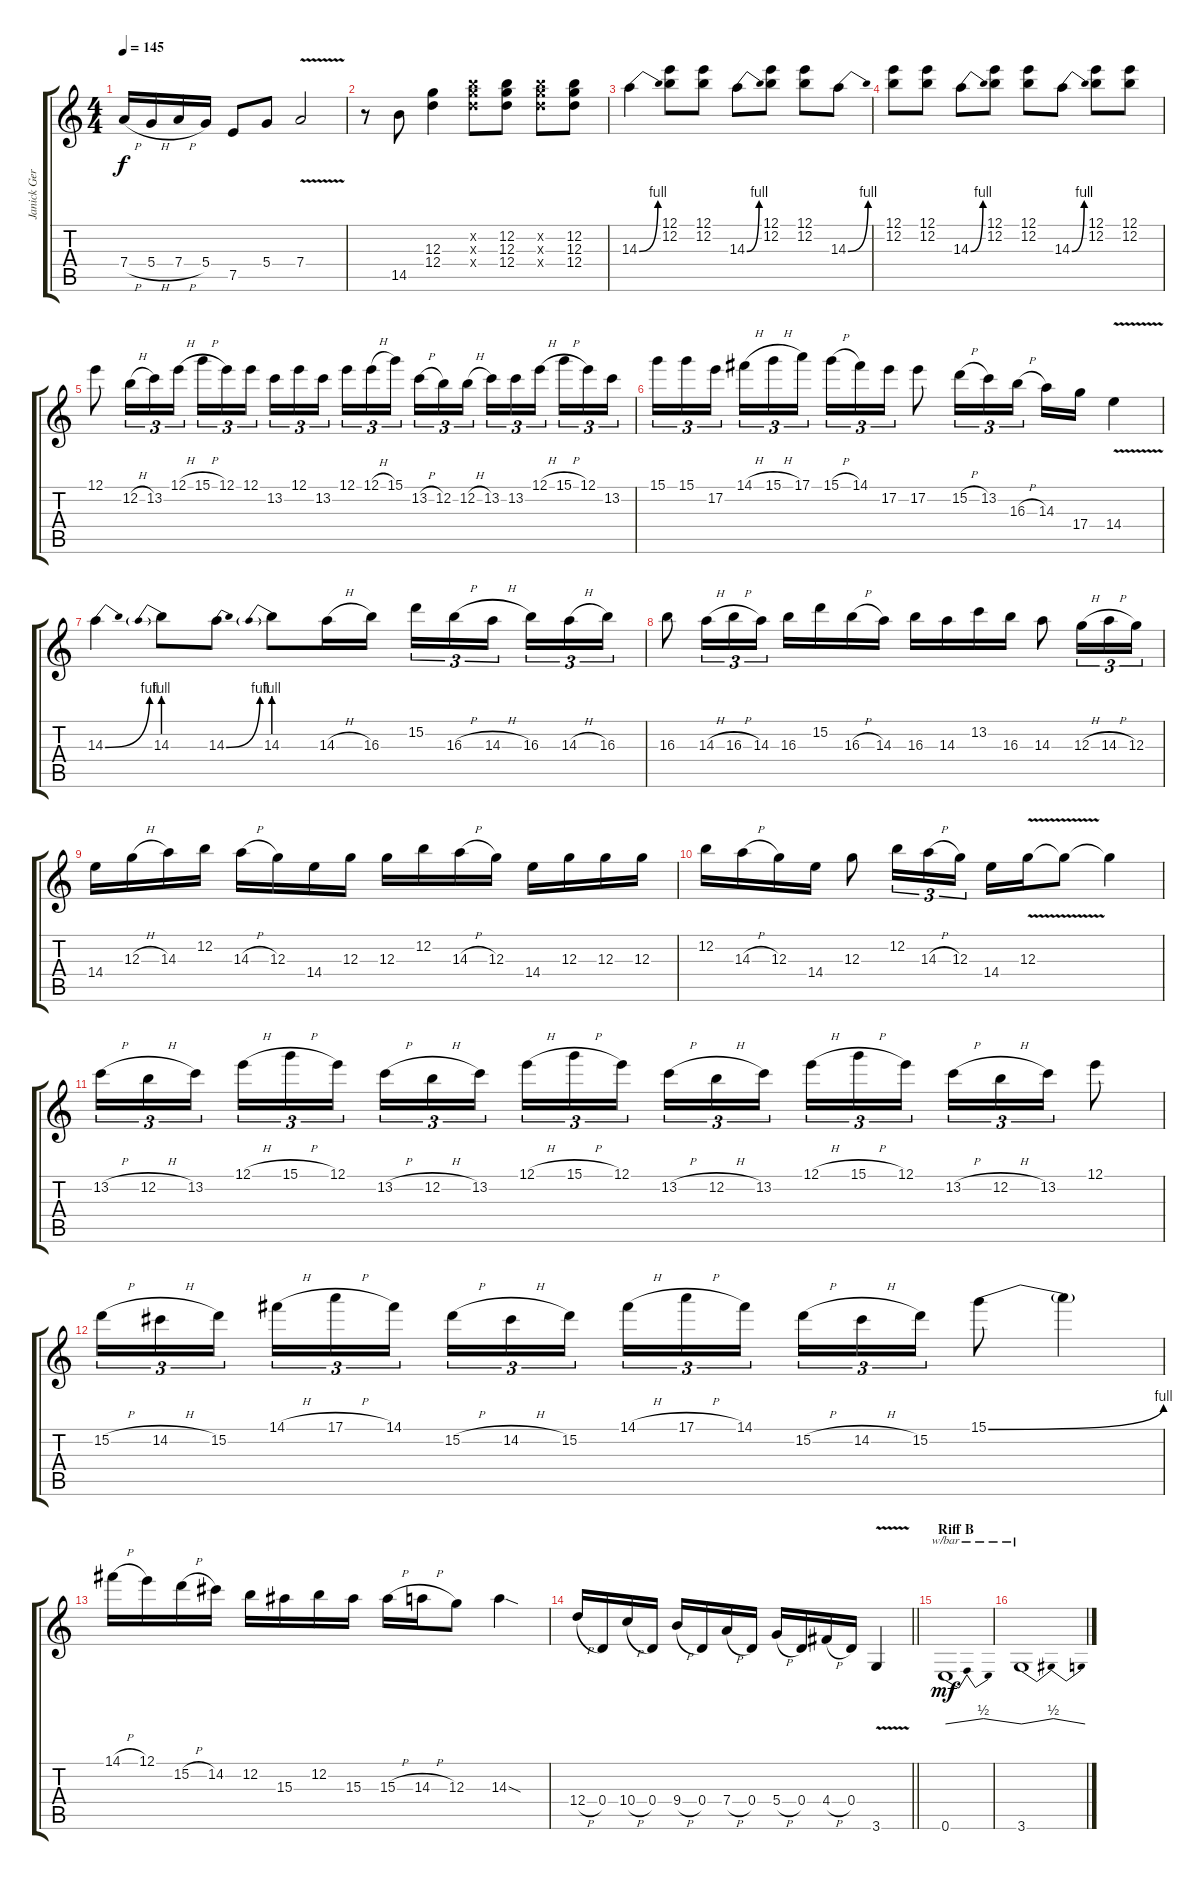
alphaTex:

\track ("Janick Gers" "Janick Ger") {instrument distortionguitar}
\staff {score tabs}
\tuning (E4 B3 G3 D3 A2 E2) {hide}
\ts (4 4)
\tempo 145
\clef g2
\ks c
7.4{h}.16{dy f} 5.4{h}.16 7.4{h}.16 5.4.16 7.5.8 5.4.8 7.4{v}.2 |
r.8 14.5.8 (12.3 12.4).4 (12.2{x} 12.3{x} 12.4{x}).8 (12.2 12.3 12.4).8 (12.2{x} 12.3{x} 12.4{x}).8 (12.2 12.3 12.4).8 |
14.3{be (bend 0 0 60 4)}.4 (12.1 12.2).8 (12.1 12.2).8 14.3{be (bend 0 0 60 4)}.8 (12.1 12.2).8 (12.1 12.2).8 14.3{be (bend 0 0 60 4)}.8 |
(12.1 12.2).8 (12.1 12.2).8 14.3{be (bend 0 0 60 4)}.8 (12.1 12.2).8 (12.1 12.2).8 14.3{be (bend 0 0 60 4)}.8 (12.1 12.2).8 (12.1 12.2).8 |
12.1.8 12.2{h}.16{tu (3 2)} 13.2.16{tu (3 2)} 12.1{h}.16{tu (3 2)} 15.1{h}.16{tu (3 2)} 12.1.16{tu (3 2)} 12.1.16{tu (3 2) beam splitsecondary} 13.2.16{tu (3 2)} 12.1.16{tu (3 2)} 13.2.16{tu (3 2)} 12.1.16{tu (3 2)} 12.1{h}.16{tu (3 2)} 15.1.16{tu (3 2) beam splitsecondary} 13.2{h}.16{tu (3 2)} 12.2.16{tu (3 2)} 12.2{h}.16{tu (3 2)} 13.2.16{tu (3 2)} 13.2.16{tu (3 2)} 12.1{h}.16{tu (3 2) beam splitsecondary} 15.1{h}.16{tu (3 2)} 12.1.16{tu (3 2)} 13.2.16{tu (3 2)} |
15.1.16{tu (3 2)} 15.1.16{tu (3 2)} 17.2.16{tu (3 2) beam splitsecondary} 14.1{h}.16{tu (3 2)} 15.1{h}.16{tu (3 2)} 17.1.16{tu (3 2)} 15.1{h}.16{tu (3 2)} 14.1.16{tu (3 2)} 17.2.16{tu (3 2)} 17.2.8 15.2{h}.16{tu (3 2)} 13.2.16{tu (3 2)} 16.3{h}.16{tu (3 2) beam splitsecondary} 14.3.16 17.4.16 14.4{v}.4 |
14.3{be (bend 0 0 60 4)}.4 14.3{be (prebend 0 4 60 4)}.8 14.3{be (bend 0 0 60 4)}.8 14.3{be (prebend 0 4 60 4)}.8 14.3{h}.16 16.3.16 15.2.16{tu (3 2)} 16.3{h}.16{tu (3 2)} 14.3{h}.16{tu (3 2) beam splitsecondary} 16.3.16{tu (3 2)} 14.3{h}.16{tu (3 2)} 16.3.16{tu (3 2)} |
16.3.8 14.3{h}.16{tu (3 2)} 16.3{h}.16{tu (3 2)} 14.3.16{tu (3 2)} 16.3.16 15.2.16 16.3{h}.16 14.3.16 16.3.16 14.3.16 13.2.16 16.3.16 14.3.8 12.3{h}.16{tu (3 2)} 14.3{h}.16{tu (3 2)} 12.3.16{tu (3 2)} |
14.4.16 12.3{h}.16 14.3.16 12.2.16 14.3{h}.16 12.3.16 14.4.16 12.3.16 12.3.16 12.2.16 14.3{h}.16 12.3.16 14.4.16 12.3.16 12.3.16 12.3.16 |
12.2.16 14.3{h}.16 12.3.16 14.4.16 12.3.8 12.2.16{tu (3 2)} 14.3{h}.16{tu (3 2)} 12.3.16{tu (3 2)} 14.4.16 12.3{v}.16 12.3{t}.8 12.3{t}.4 |
13.2{h}.16{tu (3 2)} 12.2{h}.16{tu (3 2)} 13.2.16{tu (3 2) beam splitsecondary} 12.1{h}.16{tu (3 2)} 15.1{h}.16{tu (3 2)} 12.1.16{tu (3 2)} 13.2{h}.16{tu (3 2)} 12.2{h}.16{tu (3 2)} 13.2.16{tu (3 2) beam splitsecondary} 12.1{h}.16{tu (3 2)} 15.1{h}.16{tu (3 2)} 12.1.16{tu (3 2)} 13.2{h}.16{tu (3 2)} 12.2{h}.16{tu (3 2)} 13.2.16{tu (3 2) beam splitsecondary} 12.1{h}.16{tu (3 2)} 15.1{h}.16{tu (3 2)} 12.1.16{tu (3 2)} 13.2{h}.16{tu (3 2)} 12.2{h}.16{tu (3 2)} 13.2.16{tu (3 2)} 12.1.8 |
15.2{h}.16{tu (3 2)} 14.2{h}.16{tu (3 2)} 15.2.16{tu (3 2) beam splitsecondary} 14.1{h}.16{tu (3 2)} 17.1{h}.16{tu (3 2)} 14.1.16{tu (3 2)} 15.2{h}.16{tu (3 2)} 14.2{h}.16{tu (3 2)} 15.2.16{tu (3 2) beam splitsecondary} 14.1{h}.16{tu (3 2)} 17.1{h}.16{tu (3 2)} 14.1.16{tu (3 2)} 15.2{h}.16{tu (3 2)} 14.2{h}.16{tu (3 2)} 15.2.16{tu (3 2)} 15.1{be (bend 0 0 60 4)}.8 15.1{t}.4 |
14.1{h}.16 12.1.16 15.2{h}.16 14.2.16 12.2.16 15.3.16 12.2.16 15.3.16 15.3{h}.16 14.3{h}.16 12.3.8 14.3{sod}.4 |
\barLineRight lightlight
12.4{h}.16 0.4.16 10.4{h}.16 0.4.16 9.4{h}.16 0.4.16 7.4{h}.16 0.4.16 5.4{h}.16 0.4.16 4.4{h}.16 0.4.16 3.6{v}.4 |
\section ("" "Riff B")
0.6.1{tbe (dip default 0 0 45 2 55 2 60 0) dy mf volume 11} |
3.6.1{tbe (dip default 0 0 40 2 50 2 60 0)}
